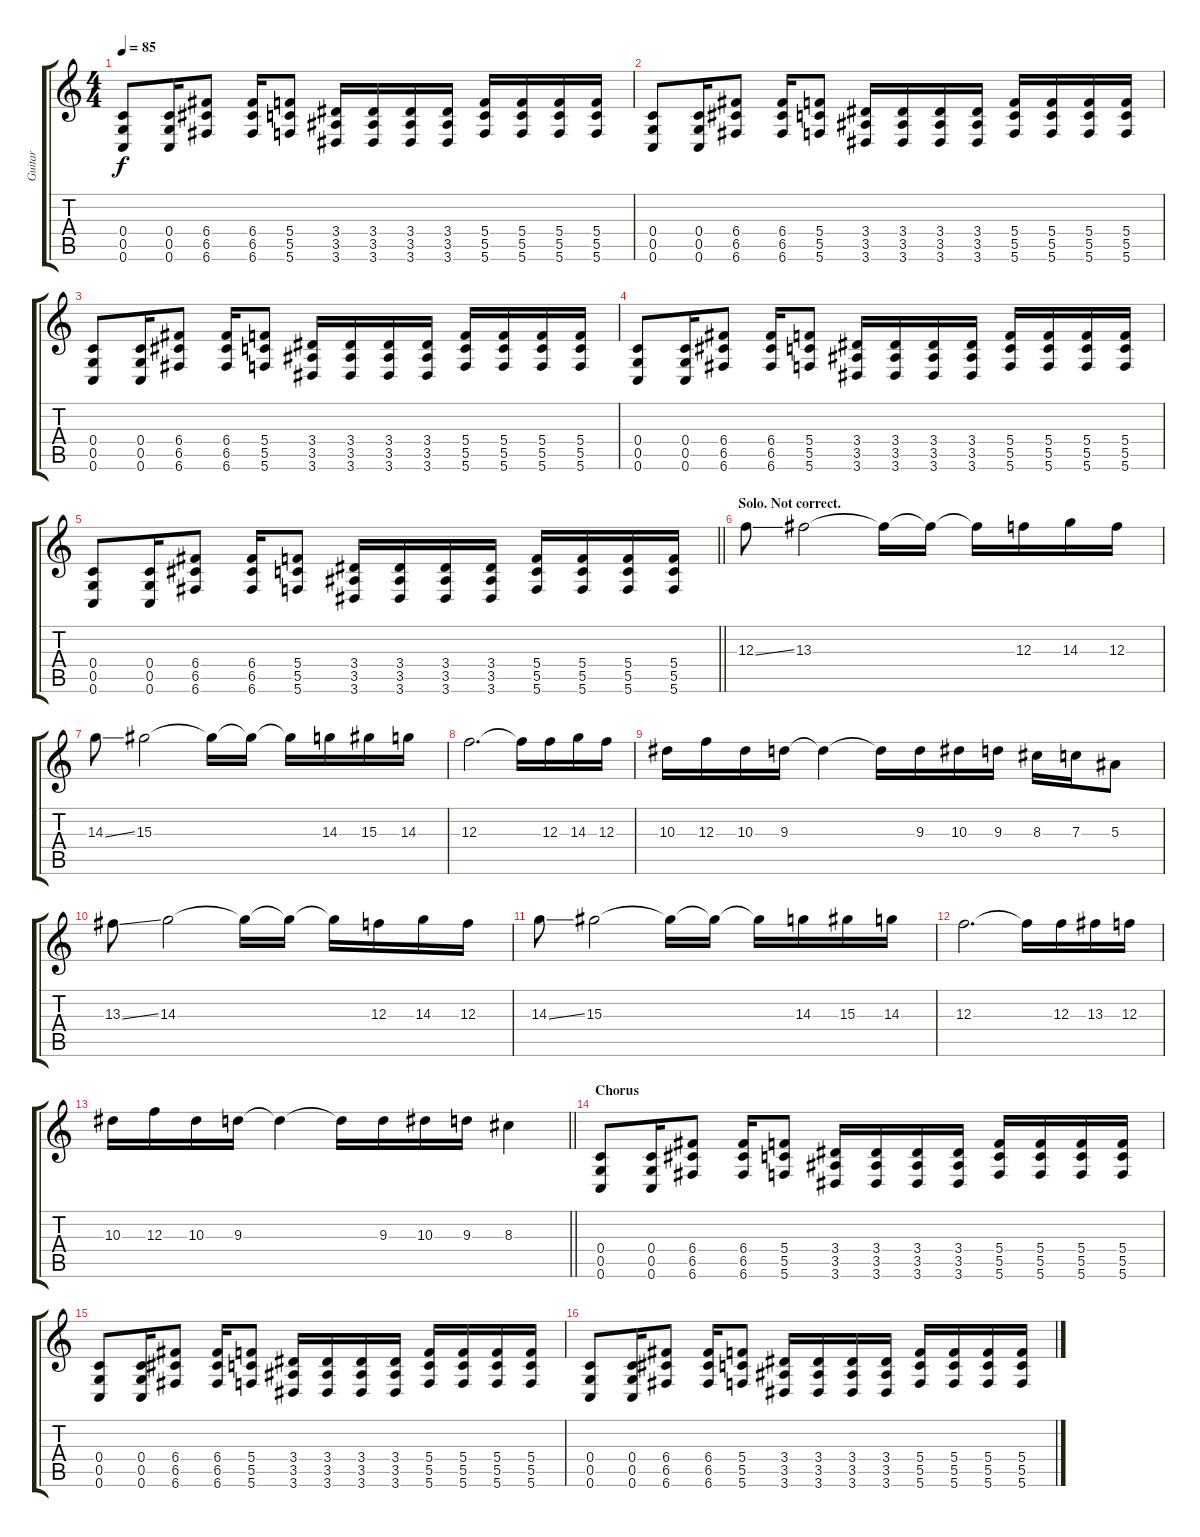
\track ("Guitar" "Guitar") {instrument overdrivenguitar}
\staff {score tabs}
\tuning (D4 A3 F3 C3 G2 C2) {hide}
\ts (4 4)
\tempo 85
\clef g2
\ks c
(0.4 0.5 0.6).8{dy f} (0.4 0.5 0.6).16 (6.4 6.5 6.6).8 (6.4 6.5 6.6).16 (5.4 5.5 5.6).8 (3.4 3.5 3.6).16 (3.4 3.5 3.6).16 (3.4 3.5 3.6).16 (3.4 3.5 3.6).16 (5.4 5.5 5.6).16 (5.4 5.5 5.6).16 (5.4 5.5 5.6).16 (5.4 5.5 5.6).16 |
(0.4 0.5 0.6).8 (0.4 0.5 0.6).16 (6.4 6.5 6.6).8 (6.4 6.5 6.6).16 (5.4 5.5 5.6).8 (3.4 3.5 3.6).16 (3.4 3.5 3.6).16 (3.4 3.5 3.6).16 (3.4 3.5 3.6).16 (5.4 5.5 5.6).16 (5.4 5.5 5.6).16 (5.4 5.5 5.6).16 (5.4 5.5 5.6).16 |
(0.4 0.5 0.6).8 (0.4 0.5 0.6).16 (6.4 6.5 6.6).8 (6.4 6.5 6.6).16 (5.4 5.5 5.6).8 (3.4 3.5 3.6).16 (3.4 3.5 3.6).16 (3.4 3.5 3.6).16 (3.4 3.5 3.6).16 (5.4 5.5 5.6).16 (5.4 5.5 5.6).16 (5.4 5.5 5.6).16 (5.4 5.5 5.6).16 |
(0.4 0.5 0.6).8 (0.4 0.5 0.6).16 (6.4 6.5 6.6).8 (6.4 6.5 6.6).16 (5.4 5.5 5.6).8 (3.4 3.5 3.6).16 (3.4 3.5 3.6).16 (3.4 3.5 3.6).16 (3.4 3.5 3.6).16 (5.4 5.5 5.6).16 (5.4 5.5 5.6).16 (5.4 5.5 5.6).16 (5.4 5.5 5.6).16 |
\barLineRight lightlight
(0.4 0.5 0.6).8 (0.4 0.5 0.6).16 (6.4 6.5 6.6).8 (6.4 6.5 6.6).16 (5.4 5.5 5.6).8 (3.4 3.5 3.6).16 (3.4 3.5 3.6).16 (3.4 3.5 3.6).16 (3.4 3.5 3.6).16 (5.4 5.5 5.6).16 (5.4 5.5 5.6).16 (5.4 5.5 5.6).16 (5.4 5.5 5.6).16 |
\section ("" "Solo. Not correct.")
12.3{ss}.8 13.3.2 13.3{t}.16 13.3{t}.16 13.3{t}.16 12.3.16 14.3.16 12.3.16 |
14.3{ss}.8 15.3.2 15.3{t}.16 15.3{t}.16 15.3{t}.16 14.3.16 15.3.16 14.3.16 |
12.3.2{d} 12.3{t}.16 12.3.16 14.3.16 12.3.16 |
10.3.16 12.3.16 10.3.16 9.3.16 9.3{t}.4 9.3{t}.16 9.3.16 10.3.16 9.3.16 8.3.16 7.3.16 5.3.8 |
13.3{ss}.8 14.3.2 14.3{t}.16 14.3{t}.16 14.3{t}.16 12.3.16 14.3.16 12.3.16 |
14.3{ss}.8 15.3.2 15.3{t}.16 15.3{t}.16 15.3{t}.16 14.3.16 15.3.16 14.3.16 |
12.3.2{d} 12.3{t}.16 12.3.16 13.3.16 12.3.16 |
\barLineRight lightlight
10.3.16 12.3.16 10.3.16 9.3.16 9.3{t}.4 9.3{t}.16 9.3.16 10.3.16 9.3.16 8.3.4 |
\section ("" "Chorus")
(0.4 0.5 0.6).8 (0.4 0.5 0.6).16 (6.4 6.5 6.6).8 (6.4 6.5 6.6).16 (5.4 5.5 5.6).8 (3.4 3.5 3.6).16 (3.4 3.5 3.6).16 (3.4 3.5 3.6).16 (3.4 3.5 3.6).16 (5.4 5.5 5.6).16 (5.4 5.5 5.6).16 (5.4 5.5 5.6).16 (5.4 5.5 5.6).16 |
(0.4 0.5 0.6).8 (0.4 0.5 0.6).16 (6.4 6.5 6.6).8 (6.4 6.5 6.6).16 (5.4 5.5 5.6).8 (3.4 3.5 3.6).16 (3.4 3.5 3.6).16 (3.4 3.5 3.6).16 (3.4 3.5 3.6).16 (5.4 5.5 5.6).16 (5.4 5.5 5.6).16 (5.4 5.5 5.6).16 (5.4 5.5 5.6).16 |
(0.4 0.5 0.6).8 (0.4 0.5 0.6).16 (6.4 6.5 6.6).8 (6.4 6.5 6.6).16 (5.4 5.5 5.6).8 (3.4 3.5 3.6).16 (3.4 3.5 3.6).16 (3.4 3.5 3.6).16 (3.4 3.5 3.6).16 (5.4 5.5 5.6).16 (5.4 5.5 5.6).16 (5.4 5.5 5.6).16 (5.4 5.5 5.6).16
